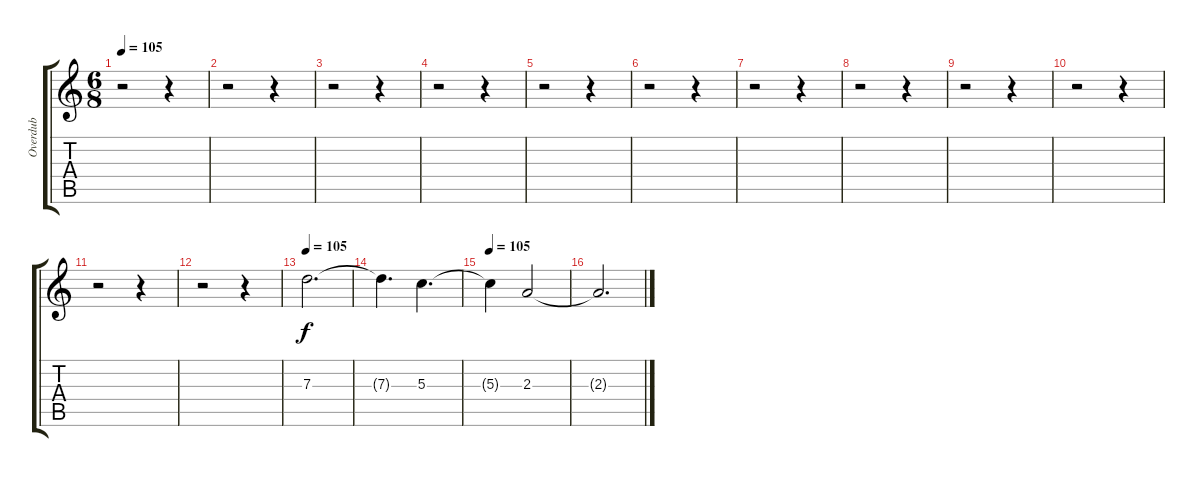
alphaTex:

\track ("Overdub" "Overdub") {instrument distortionguitar}
\staff {score tabs}
\tuning (E4 B3 G3 D3 A2 E2) {hide}
\ts (6 8)
\tempo 105
\clef g2
\ks c
r.2{dy mp} r.4 |
r.2 r.4 |
r.2 r.4 |
r.2 r.4 |
r.2 r.4 |
r.2 r.4 |
r.2 r.4 |
r.2 r.4 |
r.2 r.4 |
r.2 r.4 |
r.2 r.4 |
r.2 r.4 |
\tempo 105
7.3.2{d dy f volume 13 instrument violin} |
7.3{t}.4{d} 5.3.4{d} |
\tempo 105
5.3{t}.4 2.3.2 |
2.3{t}.2{d}
